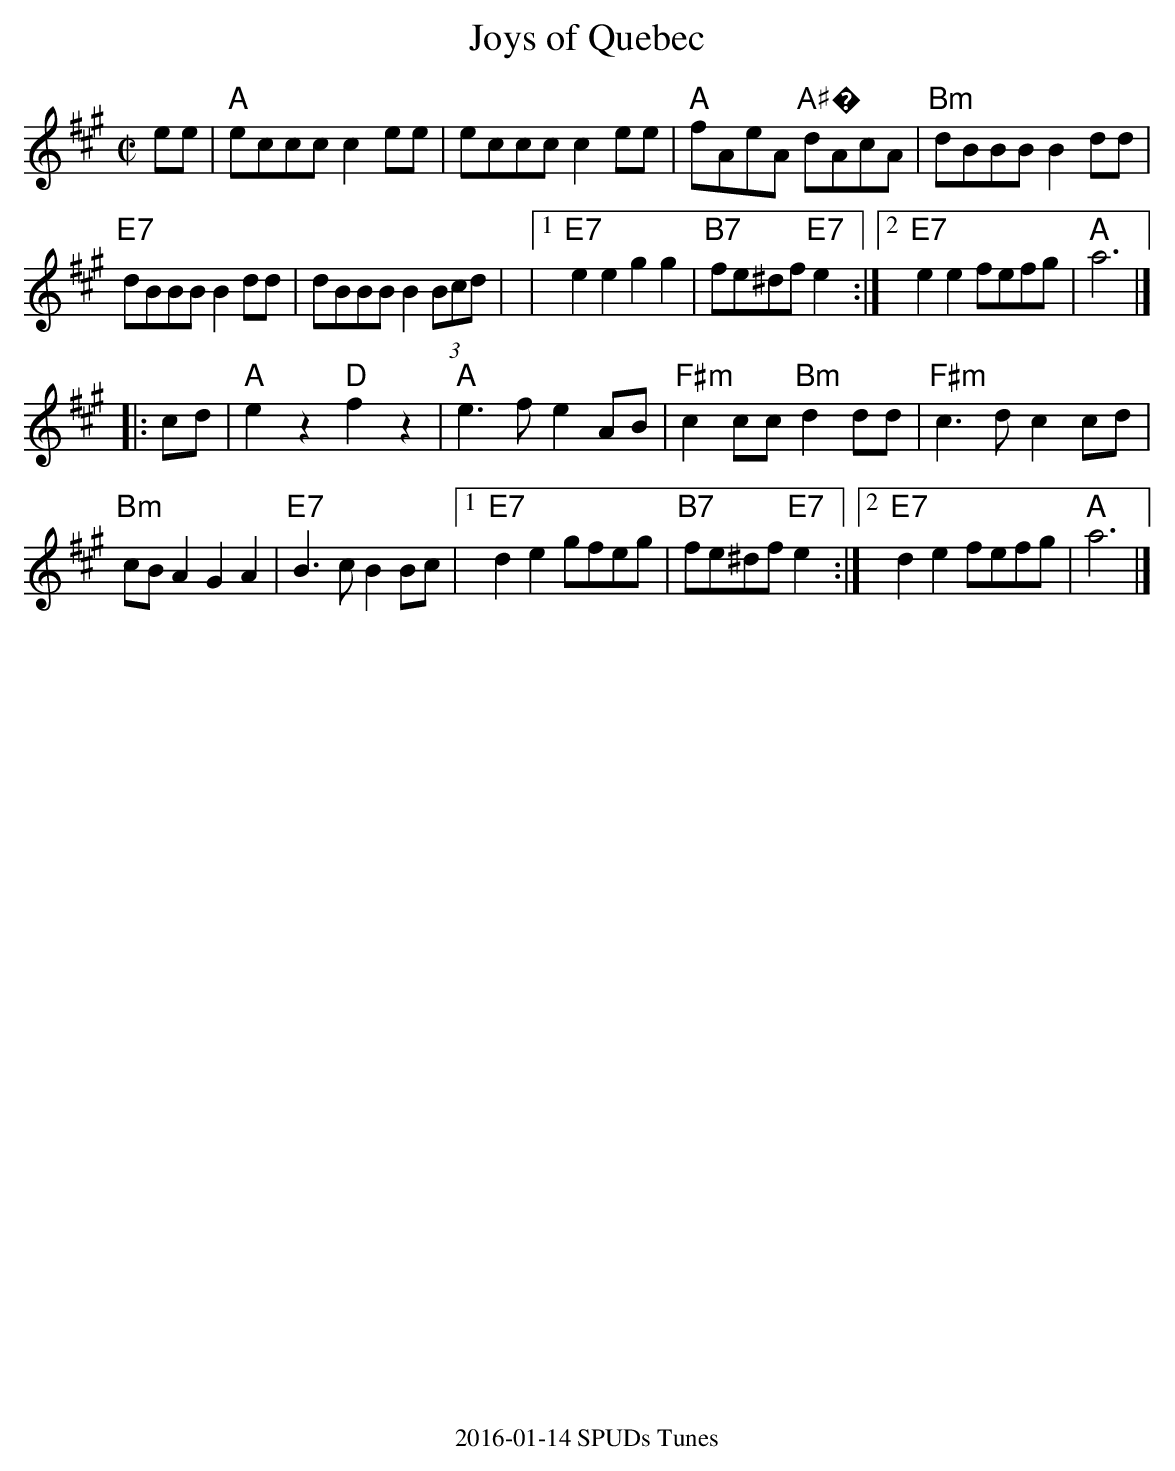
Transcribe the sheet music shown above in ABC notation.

X:1
T:Joys of Quebec
M:C|
K:A
ee| "A"eccc c2ee| eccc c2ee|"A" fAeA "A#�"dAcA| "Bm"dBBB B2dd|
"E7"dBBB B2dd| dBBB B2(3Bcd| |1 "E7"e2e2 g2g2| "B7"fe^df "E7"e2 :|2"E7"e2e2 fefg| "A"a6 |]
|:cd| "A"e2 z2 "D" f2 z2| "A"e3 f e2 AB|"F#m"c2cc "Bm"d2dd| "F#m"c3d c2 cd|
"Bm"cBA2 G2A2| "E7"B3c B2Bc|1 "E7"d2e2 gfeg| "B7"fe^df "E7"e2 :|2 "E7"d2e2 fefg| "A"a6 |]
